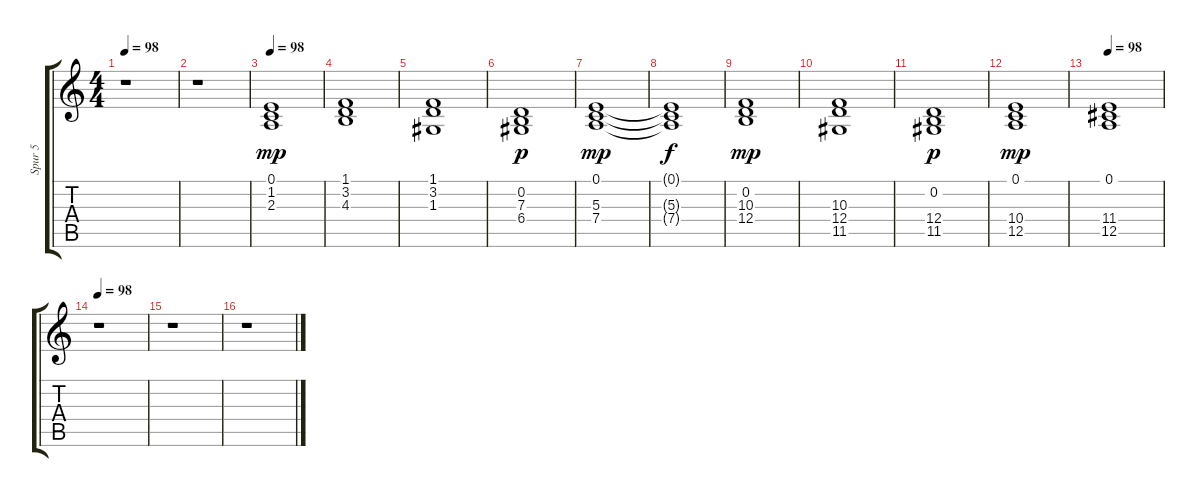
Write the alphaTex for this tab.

\track ("Spur 5" "Spur 5") {instrument electricpiano2}
\staff {score tabs}
\tuning (E4 B3 G3 D3 A2 E2) {hide}
\ts (4 4)
\tempo 98
\clef g2
\ks c
r.1{dy p} |
r.1 |
\tempo 98
(0.1 1.2 2.3).1{dy mp} |
(1.1 3.2 4.3).1 |
(1.1 3.2 1.3).1 |
(0.2 7.3 6.4).1{dy p} |
(0.1 5.3 7.4).1{dy mp} |
(0.1{t} 5.3{t} 7.4{t}).1{dy f} |
(0.2 10.3 12.4).1{dy mp} |
(10.3 12.4 11.5).1 |
(0.2 12.4 11.5).1{dy p} |
(0.1 10.4 12.5).1{dy mp} |
\tempo 98
(0.1 11.4 12.5).1 |
\tempo 98
r.1 |
r.1 |
r.1
